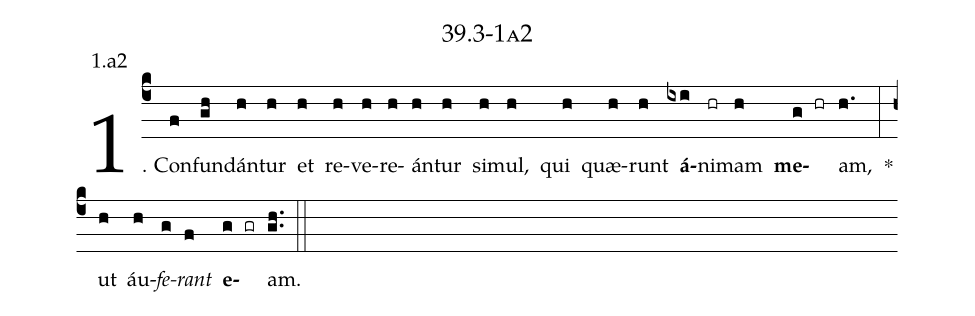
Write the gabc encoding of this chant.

name: 39.3-1a2;
annotation: 1.a2;
%%
(c4)1. Con(f)fun(gh)dán(h)tur(h) et(h) re(h)ve(h)re(h)án(h)tur(h) si(h)mul,(h) qui(h) quæ(h)runt(h) <b>á</b>(ixi)ni(hr)mam(h) <b>me</b>(g hr)am,(h.) *(:) ut(h) áu(h)<i>fe</i>(g)<i>rant</i>(f) <b>e</b>(g gr)am.(gh..) (::)


%E(h) u(h) o(g) u(f) a(g) e.(gh..) (::)
